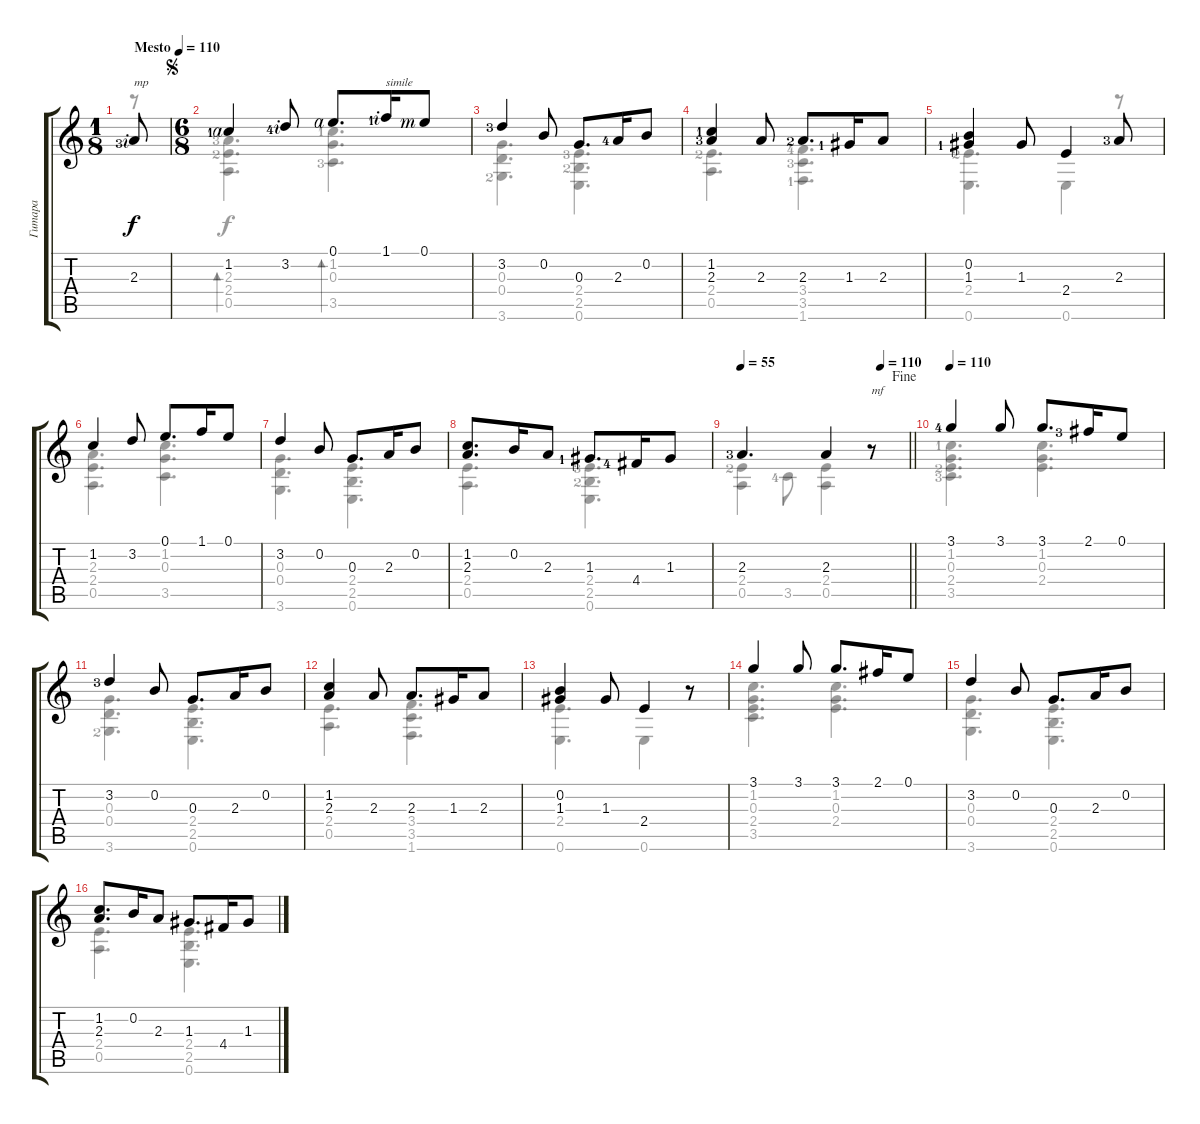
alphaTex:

\track ("Гитара" "Гитара") {instrument acousticguitarsteel}
\staff {score tabs}
\tuning (E4 B3 G3 D3 A2 E2) {hide}
\voice
\ts (1 8)
\tempo (110 "Mesto")
\clef g2
\ks c
2.3{lf 4 rf 2}.8{txt "mp" dy f volume 5 instrument acousticguitarsteel} |
\ts (6 8)
\jump segno
1.2{lf 2 rf 4}.4{volume 5} 3.2{lf 5 rf 2}.8 0.1{rf 4}.8{d} 1.1{lf 2 rf 2}.16{txt "simile"} 0.1{rf 3}.8 |
3.2{lf 4}.4 0.2.8 0.3.8{d} 2.3{lf 5}.16 0.2.8 |
(1.2{lf 2} 2.3{lf 4}).4 2.3.8 2.3{lf 3}.8{d} 1.3{lf 2}.16 2.3.8 |
(0.2 1.3{lf 2}).4 1.3.8 2.4.4 2.3{lf 4}.8 |
1.2.4 3.2.8 0.1.8{d} 1.1.16 0.1.8 |
3.2.4 0.2.8 0.3.8{d} 2.3.16 0.2.8 |
(1.2 2.3).8{d} 0.2.16 2.3.8 1.3{lf 2}.8{d} 4.4{lf 5}.16 1.3.8 |
\jump fine
\tempo 55
\tempo (110 0.8333333333333334)
\barLineRight lightlight
2.3{lf 4}.4{d} 2.3.4 r.8{txt "mf" volume 8} |
\tempo 110
3.1{lf 5}.4 3.1.8 3.1.8{d} 2.1{lf 4}.16 0.1.8 |
3.2{lf 4}.4 0.2.8 0.3.8{d} 2.3.16 0.2.8 |
(1.2 2.3).4 2.3.8 2.3.8{d} 1.3.16 2.3.8 |
(0.2 1.3).4 1.3.8 2.4.4 r.8 |
3.1.4 3.1.8 3.1.8{d} 2.1.16 0.1.8 |
3.2.4 0.2.8 0.3.8{d} 2.3.16 0.2.8 |
(1.2 2.3).8{d} 0.2.16 2.3.8 1.3.8{d volume 5} 4.4.16 1.3.8
\voice
\clef g2
\ottava regular
\simile none
\ks c
r.8{dy f} |
(2.3{lf 4} 2.4{lf 3} 0.5).4{d bd 30} (1.2{lf 2} 0.3 3.5{lf 4}).4{d bd 30} |
(0.3 0.4 3.6{lf 3}).4{d} (2.4{lf 4} 2.5{lf 3} 0.6).4{d} |
(2.4{lf 3} 0.5).4{d} (3.4{lf 5} 3.5{lf 4} 1.6{lf 2}).4{d} |
(2.4{lf 3} 0.6).4{d} 0.6.4 r.8 |
(2.3 2.4 0.5).4{d} (1.2 0.3 3.5).4{d} |
(0.3 0.4 3.6).4{d} (2.4 2.5 0.6).4{d} |
(2.4 0.5).4{d} (2.4{lf 4} 2.5{lf 3} 0.6).4{d} |
\barLineRight lightlight
(2.4{lf 3} 0.5).4 3.5{lf 5}.8 (2.4 0.5).4 r.8 |
(1.2{lf 2} 0.3 2.4{lf 3} 3.5{lf 4}).4{d} (1.2 0.3 2.4).4{d} |
(0.3 0.4 3.6{lf 3}).4{d} (2.4 2.5 0.6).4{d} |
(2.4 0.5).4{d} (3.4 3.5 1.6).4{d} |
(2.4 0.6).4{d} 0.6.4 r.8 |
(1.2 0.3 2.4 3.5).4{d} (1.2 0.3 2.4).4{d} |
(0.3 0.4 3.6).4{d} (2.4 2.5 0.6).4{d} |
(2.4 0.5).4{d} (2.4 2.5 0.6).4{d}
